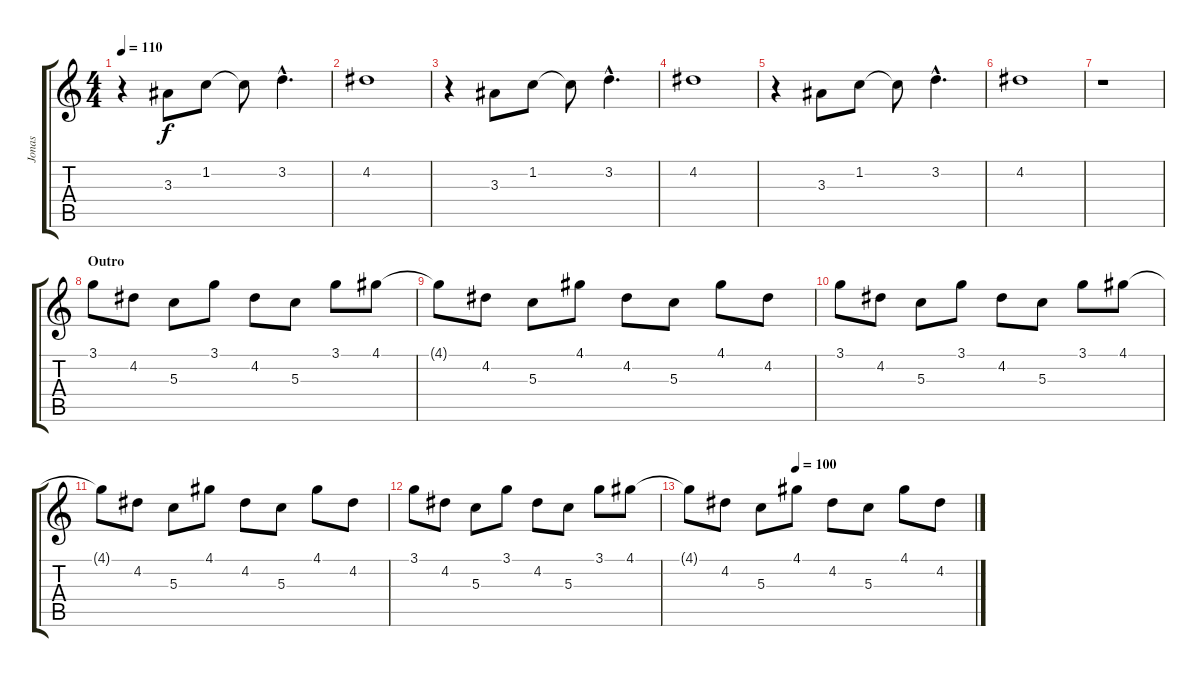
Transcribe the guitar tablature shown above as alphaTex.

\track ("Jonas" "Jonas") {instrument acousticguitarsteel}
\staff {score tabs}
\tuning (E4 B3 G3 D3 A2 E2) {hide}
\ts (4 4)
\tempo 110
\clef g2
\ks c
r.4{dy f} 3.3.8 1.2.8 1.2{t}.8 3.2{hac}.4{d} |
4.2.1 |
r.4 3.3.8 1.2.8 1.2{t}.8 3.2{hac}.4{d} |
4.2.1 |
r.4 3.3.8 1.2.8 1.2{t}.8 3.2{hac}.4{d} |
4.2.1 |
r.1 |
\section ("" "Outro")
3.1.8{volume 9} 4.2.8 5.3.8 3.1.8 4.2.8 5.3.8 3.1.8 4.1.8 |
4.1{t}.8 4.2.8 5.3.8 4.1.8 4.2.8 5.3.8 4.1.8 4.2.8 |
3.1.8 4.2.8 5.3.8 3.1.8 4.2.8 5.3.8 3.1.8 4.1.8 |
4.1{t}.8 4.2.8 5.3.8 4.1.8 4.2.8 5.3.8 4.1.8 4.2.8 |
3.1.8 4.2.8 5.3.8 3.1.8 4.2.8 5.3.8 3.1.8 4.1.8 |
\tempo (100 0.375)
4.1{t}.8 4.2.8 5.3.8 4.1.8 4.2.8 5.3.8 4.1.8 4.2.8
